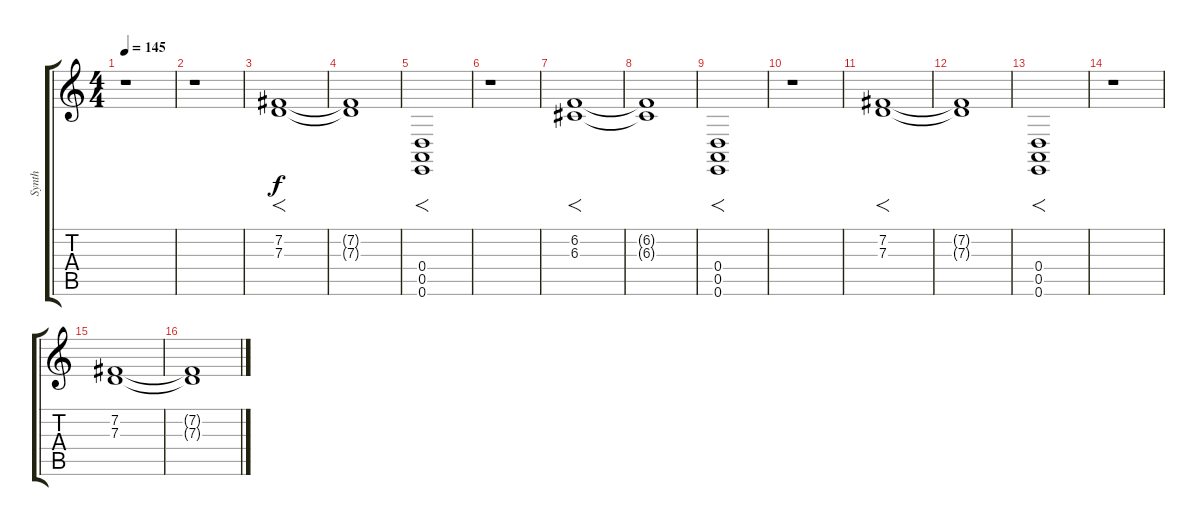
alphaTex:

\track ("Synth" "Synth") {instrument choiraahs}
\staff {score tabs}
\tuning (E4 B3 G3 D3 A2 E2) {hide}
\ts (4 4)
\tempo 145
\clef g2
\ks c
r.1{dy f} |
r.1 |
(7.2 7.3).1{f volume 10 instrument choiraahs} |
(7.2{t} 7.3{t}).1 |
(0.4 0.5 0.6).1{f volume 16 instrument lead2sawtooth} |
r.1 |
(6.2 6.3).1{f volume 11 instrument choiraahs} |
(6.2{t} 6.3{t}).1 |
(0.4 0.5 0.6).1{f volume 16 instrument lead2sawtooth} |
r.1 |
(7.2 7.3).1{f volume 11 instrument choiraahs} |
(7.2{t} 7.3{t}).1 |
(0.4 0.5 0.6).1{f volume 16 instrument lead2sawtooth} |
r.1 |
(7.2 7.3).1{volume 11 instrument choiraahs} |
(7.2{t} 7.3{t}).1
